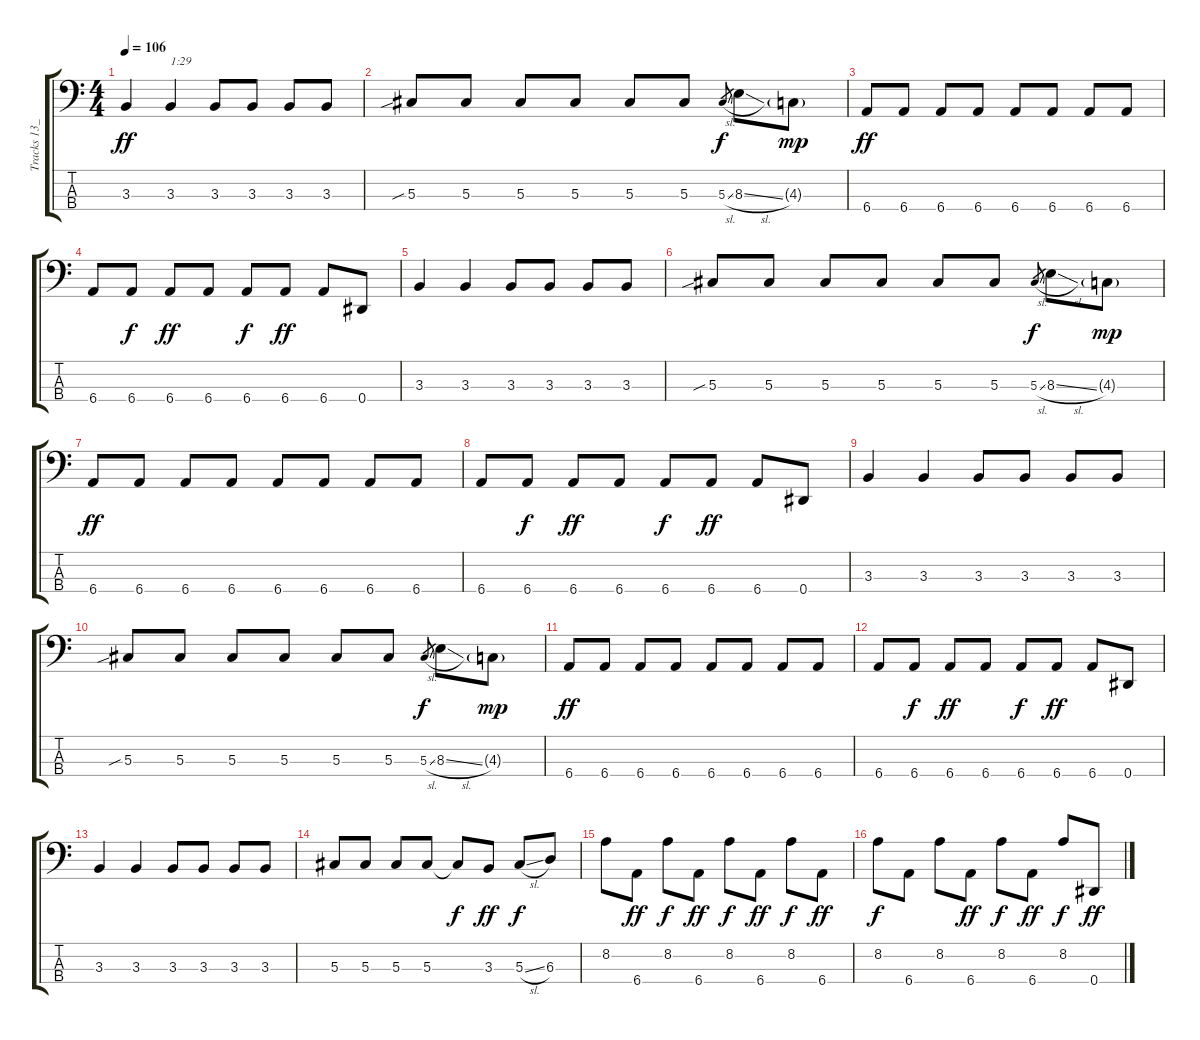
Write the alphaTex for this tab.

\track ("Tracks 13_14_15" "Tracks 13_") {instrument electricbasspick}
\staff {score tabs}
\tuning (Gb2 Db2 Ab1 Eb1) {hide}
\ts (4 4)
\tempo 106
\clef f4
\ks c
3.3.4{dy ff} 3.3.4{txt "1:29"} 3.3.8 3.3.8 3.3.8 3.3.8 |
5.3{sib}.8 5.3.8 5.3.8 5.3.8 5.3.8 5.3.8 5.3{sl}.8{gr dy f} 8.3{sl}.8 4.3{g}.8{dy mp} |
6.4.8{dy ff} 6.4.8 6.4.8 6.4.8 6.4.8 6.4.8 6.4.8 6.4.8 |
6.4.8 6.4.8{dy f} 6.4.8{dy ff} 6.4.8 6.4.8{dy f} 6.4.8{dy ff} 6.4.8 0.4.8 |
3.3.4 3.3.4 3.3.8 3.3.8 3.3.8 3.3.8 |
5.3{sib}.8 5.3.8 5.3.8 5.3.8 5.3.8 5.3.8 5.3{sl}.8{gr dy f} 8.3{sl}.8 4.3{g}.8{dy mp} |
6.4.8{dy ff} 6.4.8 6.4.8 6.4.8 6.4.8 6.4.8 6.4.8 6.4.8 |
6.4.8 6.4.8{dy f} 6.4.8{dy ff} 6.4.8 6.4.8{dy f} 6.4.8{dy ff} 6.4.8 0.4.8 |
3.3.4 3.3.4 3.3.8 3.3.8 3.3.8 3.3.8 |
5.3{sib}.8 5.3.8 5.3.8 5.3.8 5.3.8 5.3.8 5.3{sl}.8{gr dy f} 8.3{sl}.8 4.3{g}.8{dy mp} |
6.4.8{dy ff} 6.4.8 6.4.8 6.4.8 6.4.8 6.4.8 6.4.8 6.4.8 |
6.4.8 6.4.8{dy f} 6.4.8{dy ff} 6.4.8 6.4.8{dy f} 6.4.8{dy ff} 6.4.8 0.4.8 |
3.3.4 3.3.4 3.3.8 3.3.8 3.3.8 3.3.8 |
5.3.8 5.3.8 5.3.8 5.3.8 5.3{t}.8{dy f} 3.3.8{dy ff} 5.3{sl}.8{dy f} 6.3.8 |
8.2.8 6.4.8{dy ff} 8.2.8{dy f} 6.4.8{dy ff} 8.2.8{dy f} 6.4.8{dy ff} 8.2.8{dy f} 6.4.8{dy ff} |
8.2.8{dy f} 6.4.8 8.2.8 6.4.8{dy ff} 8.2.8{dy f} 6.4.8{dy ff} 8.2.8{dy f} 0.4.8{dy ff}
